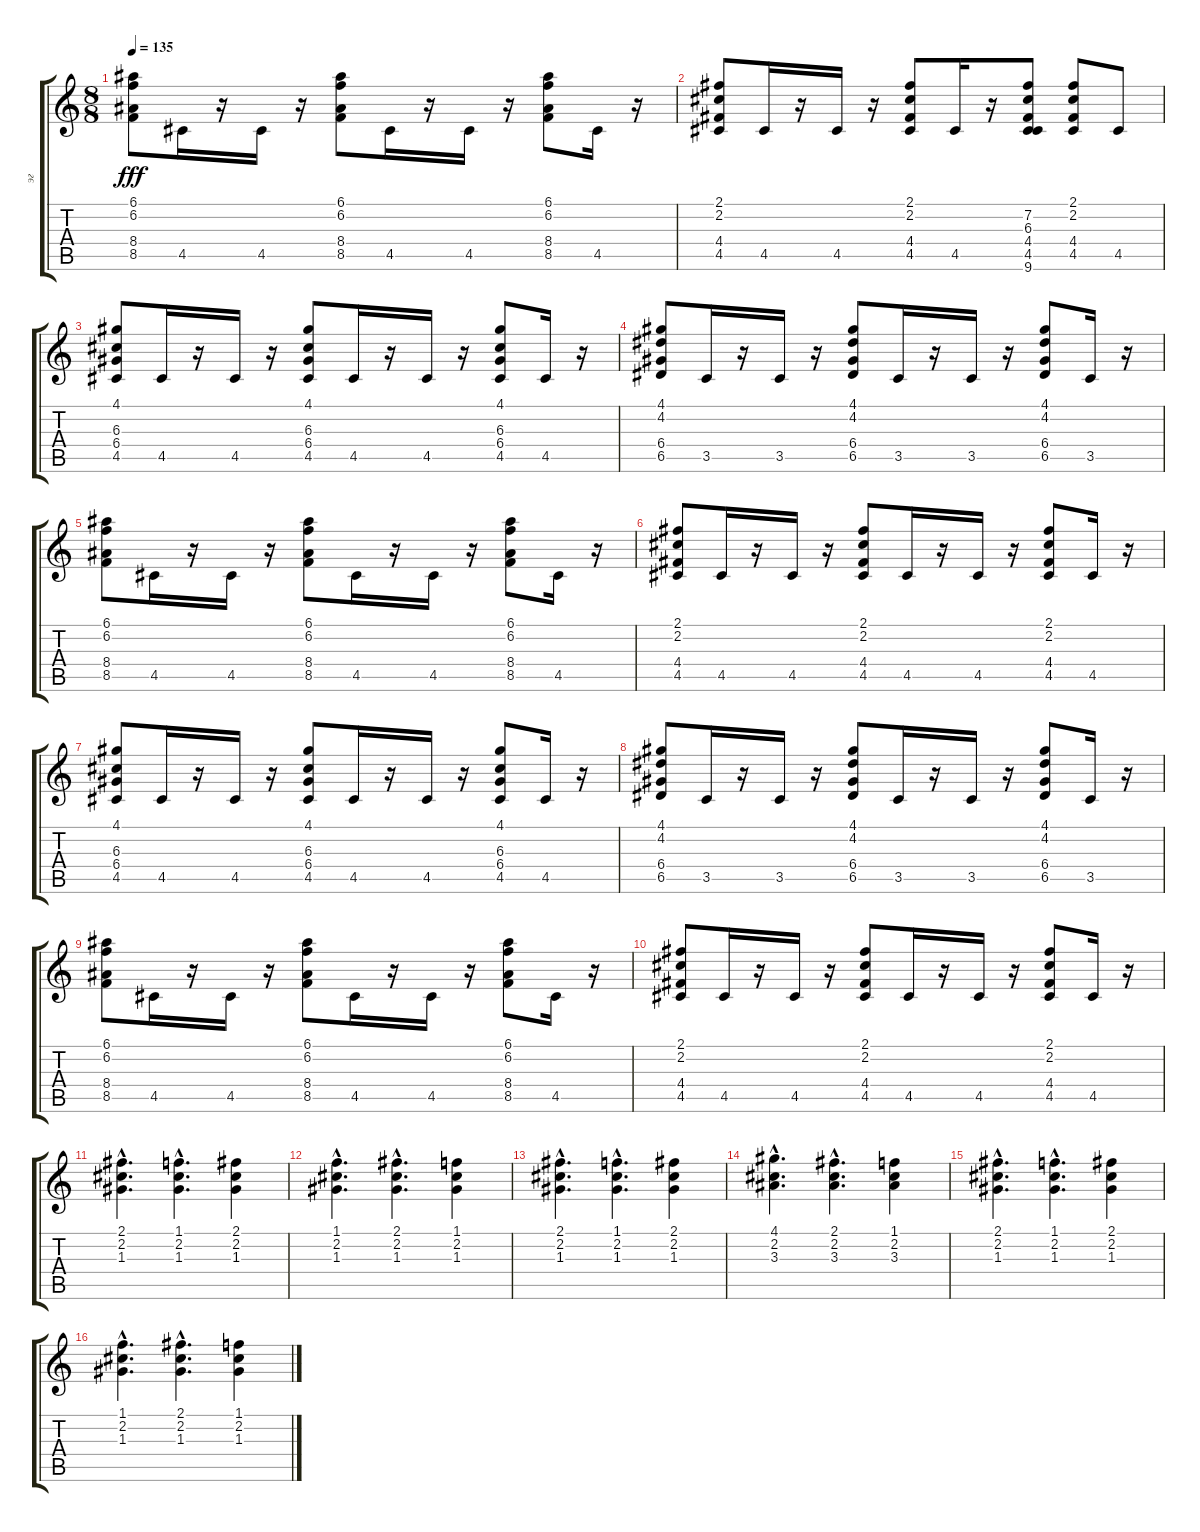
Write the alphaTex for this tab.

\track ("эг" "эг") {instrument distortionguitar}
\staff {score tabs}
\tuning (E4 B3 G3 D3 A2 E2) {hide}
\ts (8 8)
\tempo 135
\clef g2
\ks c
(6.1 6.2 8.4 8.5).8{dy fff} 4.5.16 r.16 4.5.16 r.16 (6.1 6.2 8.4 8.5).8 4.5.16 r.16 4.5.16 r.16 (6.1 6.2 8.4 8.5).8 4.5.16 r.16 |
(2.1 2.2 4.4 4.5).8 4.5.16 r.16 4.5.16 r.16 (2.1 2.2 4.4 4.5).8 4.5.16 r.16 (7.2 6.3 4.4 4.5 9.6).8 (2.1 2.2 4.4 4.5).8 4.5.8 |
(4.1 6.3 6.4 4.5).8 4.5.16 r.16 4.5.16 r.16 (4.1 6.3 6.4 4.5).8 4.5.16 r.16 4.5.16 r.16 (4.1 6.3 6.4 4.5).8 4.5.16 r.16 |
(4.1 4.2 6.4 6.5).8 3.5.16 r.16 3.5.16 r.16 (4.1 4.2 6.4 6.5).8 3.5.16 r.16 3.5.16 r.16 (4.1 4.2 6.4 6.5).8 3.5.16 r.16 |
(6.1 6.2 8.4 8.5).8 4.5.16 r.16 4.5.16 r.16 (6.1 6.2 8.4 8.5).8 4.5.16 r.16 4.5.16 r.16 (6.1 6.2 8.4 8.5).8 4.5.16 r.16 |
(2.1 2.2 4.4 4.5).8 4.5.16 r.16 4.5.16 r.16 (2.1 2.2 4.4 4.5).8 4.5.16 r.16 4.5.16 r.16 (2.1 2.2 4.4 4.5).8 4.5.16 r.16 |
(4.1 6.3 6.4 4.5).8 4.5.16 r.16 4.5.16 r.16 (4.1 6.3 6.4 4.5).8 4.5.16 r.16 4.5.16 r.16 (4.1 6.3 6.4 4.5).8 4.5.16 r.16 |
(4.1 4.2 6.4 6.5).8 3.5.16 r.16 3.5.16 r.16 (4.1 4.2 6.4 6.5).8 3.5.16 r.16 3.5.16 r.16 (4.1 4.2 6.4 6.5).8 3.5.16 r.16 |
(6.1 6.2 8.4 8.5).8 4.5.16 r.16 4.5.16 r.16 (6.1 6.2 8.4 8.5).8 4.5.16 r.16 4.5.16 r.16 (6.1 6.2 8.4 8.5).8 4.5.16 r.16 |
(2.1 2.2 4.4 4.5).8 4.5.16 r.16 4.5.16 r.16 (2.1 2.2 4.4 4.5).8 4.5.16 r.16 4.5.16 r.16 (2.1 2.2 4.4 4.5).8 4.5.16 r.16 |
(2.1{hac} 2.2{hac} 1.3{hac}).4{d} (1.1{hac} 2.2{hac} 1.3{hac}).4{d} (2.1 2.2 1.3).4 |
(1.1{hac} 2.2{hac} 1.3{hac}).4{d} (2.1{hac} 2.2{hac} 1.3{hac}).4{d} (1.1 2.2 1.3).4 |
(2.1{hac} 2.2{hac} 1.3{hac}).4{d} (1.1{hac} 2.2{hac} 1.3{hac}).4{d} (2.1 2.2 1.3).4 |
(4.1{hac} 2.2{hac} 3.3{hac}).4{d} (2.1{hac} 2.2{hac} 3.3{hac}).4{d} (1.1 2.2 3.3).4 |
(2.1{hac} 2.2{hac} 1.3{hac}).4{d} (1.1{hac} 2.2{hac} 1.3{hac}).4{d} (2.1 2.2 1.3).4 |
(1.1{hac} 2.2{hac} 1.3{hac}).4{d} (2.1{hac} 2.2{hac} 1.3{hac}).4{d} (1.1 2.2 1.3).4
